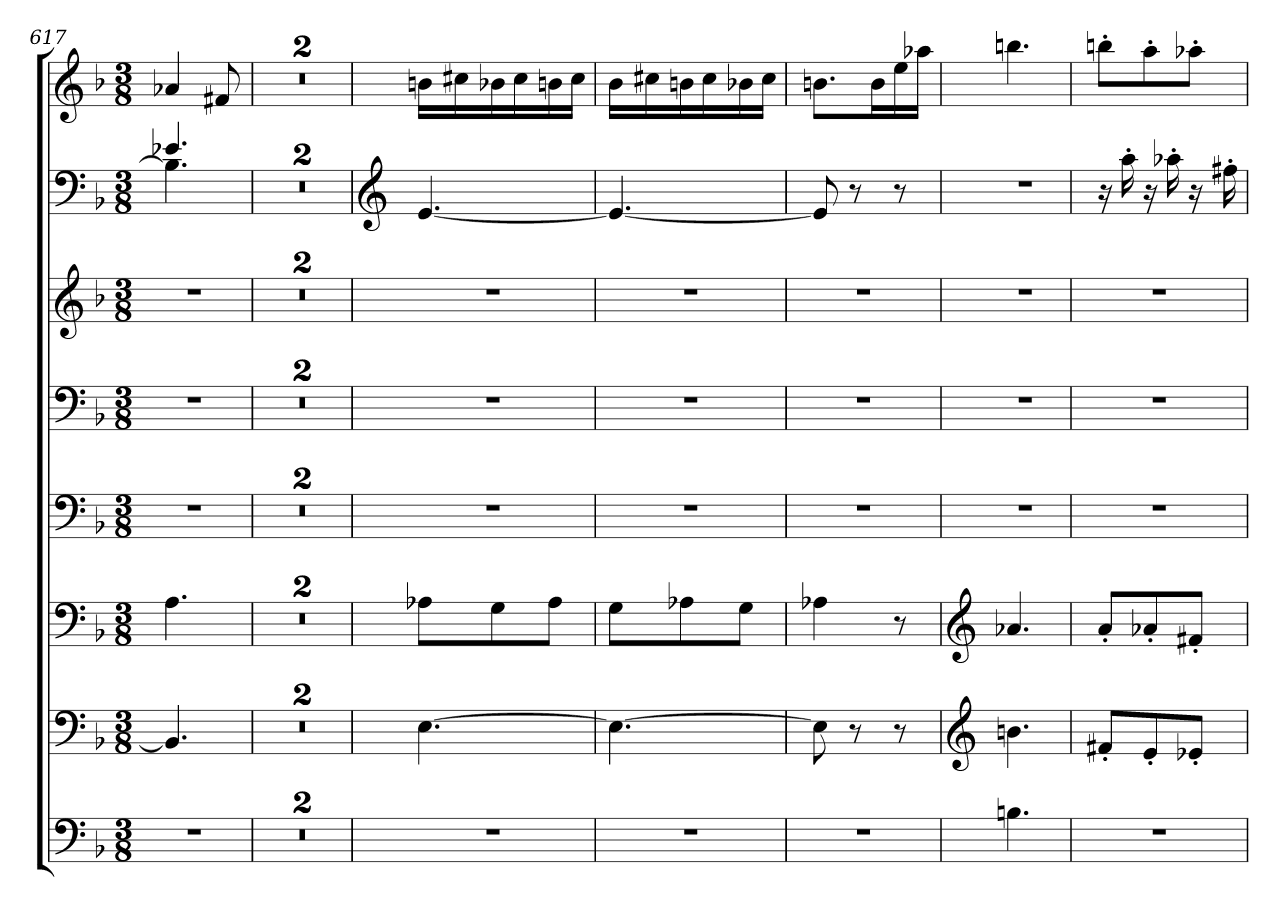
**kern	**kern	**kern	**kern	**kern	**kern	**kern	**kern
*part5	*part5	*part4	*part4	*part3	*part3	*part2	*part1
*staff8	*staff7	*staff6	*staff5	*staff4	*staff3	*staff2	*staff1
!!LO:PB:g=z
*clefF4	*clefF4	*clefF4	*clefF4	*clefF4	*clefG2	*clefF4	*clefG2
*k[b-]	*k[b-]	*k[b-]	*k[b-]	*k[b-]	*k[b-]	*k[b-]	*k[b-]
*M3/8	*M3/8	*M3/8	*M3/8	*M3/8	*M3/8	*M3/8	*M3/8
=617	=617	=617	=617	=617	=617	=617	=617
*	*	*	*	*	*	*^	*
4.r	4.BB/]	4.A\	4.r	4.r	4.r	4.e-X/	4.B\]	4a-X/
*	*	*	*	*	*	*	*	*MM147
.	.	.	.	.	.	.	.	8f#X/
*	*	*	*	*	*	*v	*v	*
=618	=618	=618	=618	=618	=618	=618	=618
4.r	4.r	4.r	4.r	4.r	4.r	4.r	4.r
=619	=619	=619	=619	=619	=619	=619	=619
4.r	4.r	4.r	4.r	4.r	4.r	4.r	4.r
=620	=620	=620	=620	=620	=620	=620	=620
*	*	*	*	*	*	*clefG2	*
*	*	*	*	*	*	*	*MM154
4.r	[4.E\	8A-X\L	4.r	4.r	4.r	[4.e/	16bn\LL
.	.	.	.	.	.	.	16cc#X\
.	.	8G\	.	.	.	.	16b-X\
.	.	.	.	.	.	.	16cc#\
.	.	8A-\J	.	.	.	.	16bn\
.	.	.	.	.	.	.	16cc#\JJ
=621	=621	=621	=621	=621	=621	=621	=621
4.r	4.E\_	8G\L	4.r	4.r	4.r	4.e/_	16b-\LL
.	.	.	.	.	.	.	16cc#X\
.	.	8A-X\	.	.	.	.	16bn\
.	.	.	.	.	.	.	16cc#\
.	.	8G\J	.	.	.	.	16b-X\
.	.	.	.	.	.	.	16cc#\JJ
=622	=622	=622	=622	=622	=622	=622	=622
4.r	8E\]	4A-X\	4.r	4.r	4.r	8e/]	8.bn\L
.	8r	.	.	.	.	8r	.
.	.	.	.	.	.	.	16b\L
.	8r	8r	.	.	.	8r	16ee\
*	*	*	*	*	*	*	*MM152
.	.	.	.	.	.	.	16aa-X\JJ
=623	=623	=623	=623	=623	=623	=623	=623
*	*clefG2	*clefG2	*	*	*	*	*
*	*	*	*	*	*	*	*MM150
4.Bn\	4.bn\	4.a-X/	4.r	4.r	4.r	4.r	4.bbn\
!!LO:PB:g=z
=624	=624	=624	=624	=624	=624	=624	=624
*	*	*	*	*	*	*	*MM154
4.r	8f#X'/L	8a'/L	4.r	4.r	4.r	16r	8bbn'\L
.	.	.	.	.	.	16aa'\	.
.	8e'/	8a-X'/	.	.	.	16r	8aa'\
.	.	.	.	.	.	16aa-X'\	.
.	8e-X'/J	8f#X'/J	.	.	.	16r	8aa-X'\J
.	.	.	.	.	.	16ff#X'\	.
=	=	=	=	=	=	=	=
*-	*-	*-	*-	*-	*-	*-	*-
